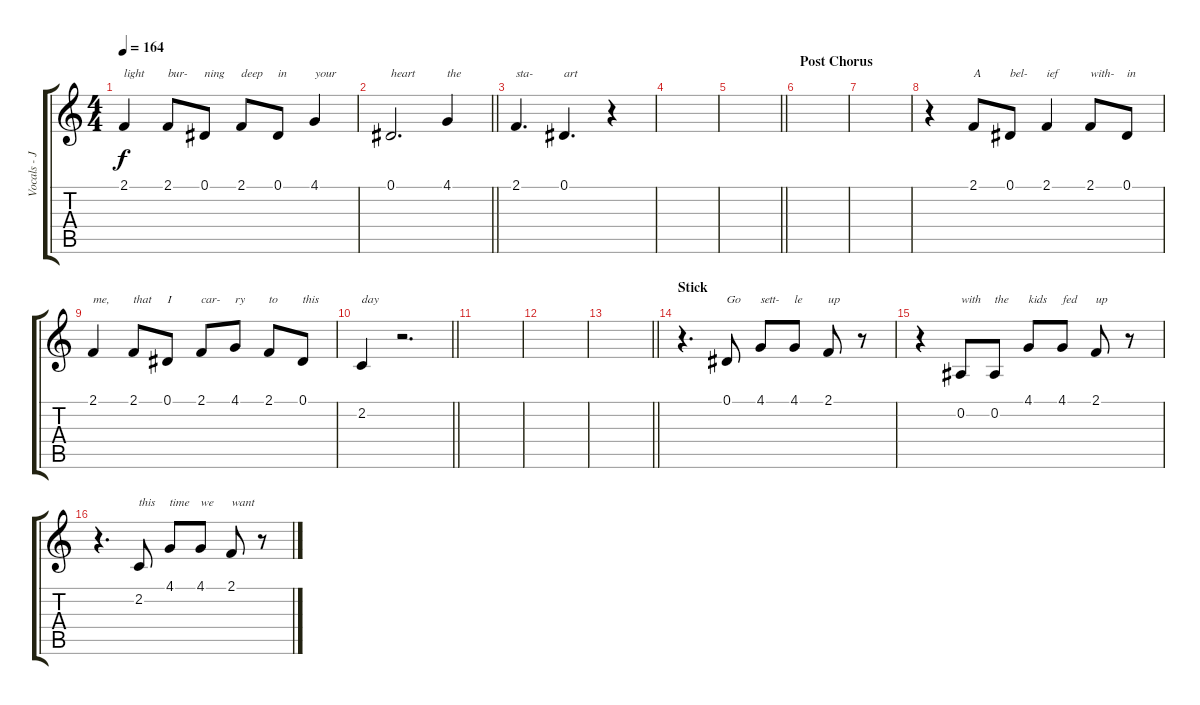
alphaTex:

\track ("Vocals - Jordan Brown" "Vocals - J") {instrument altosax}
\staff {score tabs}
\tuning (Eb4 Bb3 Gb3 Db3 Ab2 Eb2) {hide}
\ts (4 4)
\tempo 164
\clef g2
\ks c
2.1.4{txt "light" dy f} 2.1.8{txt "bur-"} 0.1.8{txt "ning"} 2.1.8{txt "deep"} 0.1.8{txt "in"} 4.1.4{txt "your"} |
\barLineRight lightlight
0.1.2{d txt "heart"} 4.1.4{txt "the"} |
2.1.4{d txt "sta-"} 0.1.4{d txt "art"} r.4 |
|
\barLineRight lightlight
|
\section ("" "Post Chorus")
|
|
r.4 2.1.8{txt "A"} 0.1.8{txt "bel-"} 2.1.4{txt "ief"} 2.1.8{txt "with-"} 0.1.8{txt "in"} |
2.1.4{txt "me,"} 2.1.8{txt "that"} 0.1.8{txt "I"} 2.1.8{txt "car-"} 4.1.8{txt "ry"} 2.1.8{txt "to"} 0.1.8{txt "this"} |
\barLineRight lightlight
2.2.4{txt "day"} r.2{d} |
|
|
\barLineRight lightlight
|
\section ("" "Stick")
r.4{d} 0.1.8{txt "Go"} 4.1.8{txt "sett-"} 4.1.8{txt "le"} 2.1.8{txt "up"} r.8 |
r.4 0.2.8{txt "with"} 0.2.8{txt "the"} 4.1.8{txt "kids"} 4.1.8{txt "fed"} 2.1.8{txt "up"} r.8 |
r.4{d} 2.2.8{txt "this"} 4.1.8{txt "time"} 4.1.8{txt "we"} 2.1.8{txt "want"} r.8
